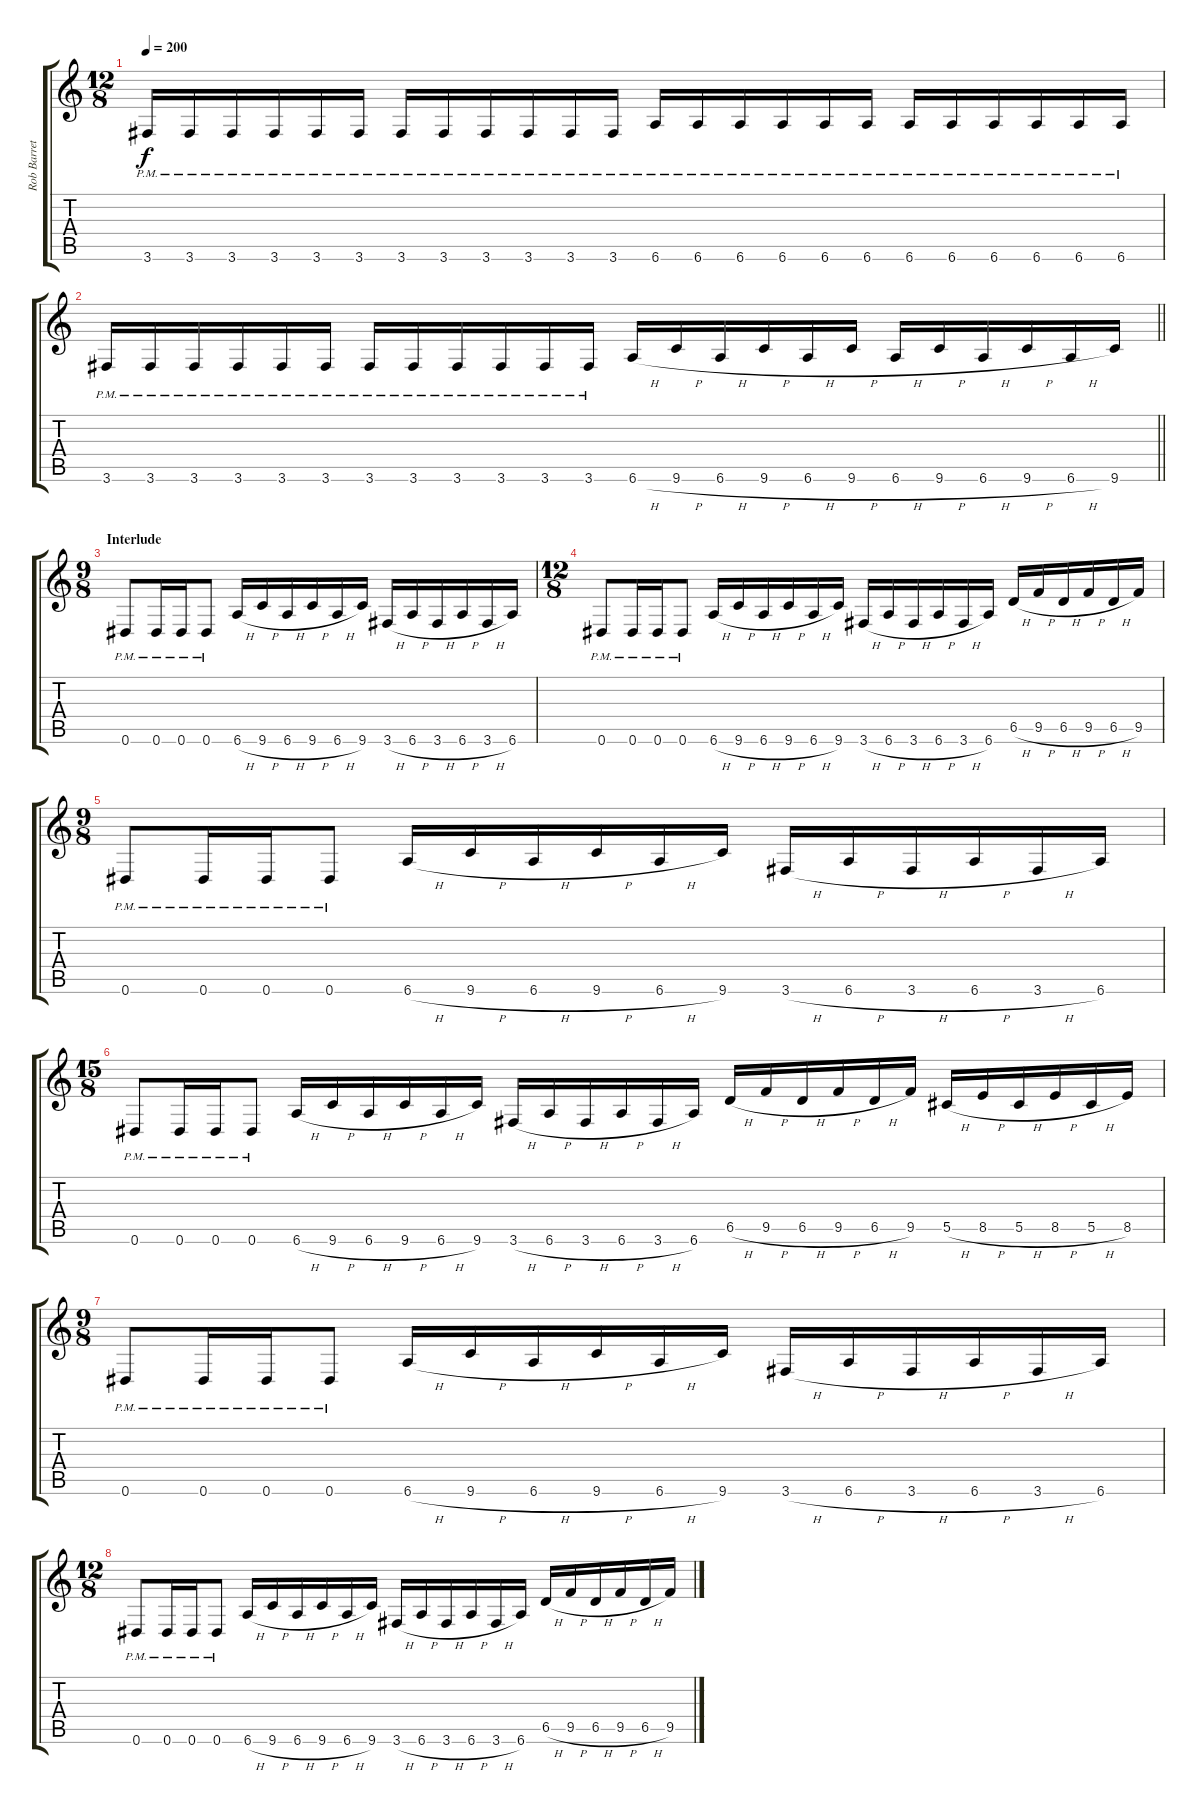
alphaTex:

\track ("Rob Barrett" "Rob Barret") {instrument distortionguitar}
\staff {score tabs}
\tuning (Eb4 Bb3 Gb3 Db3 Ab2 Eb2) {hide}
\ts (12 8)
\tempo 200
\clef g2
\ks c
3.6{pm}.16{dy f} 3.6{pm}.16 3.6{pm}.16 3.6{pm}.16 3.6{pm}.16 3.6{pm}.16 3.6{pm}.16 3.6{pm}.16 3.6{pm}.16 3.6{pm}.16 3.6{pm}.16 3.6{pm}.16 6.6{pm}.16 6.6{pm}.16 6.6{pm}.16 6.6{pm}.16 6.6{pm}.16 6.6{pm}.16 6.6{pm}.16 6.6{pm}.16 6.6{pm}.16 6.6{pm}.16 6.6{pm}.16 6.6{pm}.16 |
\barLineRight lightlight
3.6{pm}.16 3.6{pm}.16 3.6{pm}.16 3.6{pm}.16 3.6{pm}.16 3.6{pm}.16 3.6{pm}.16 3.6{pm}.16 3.6{pm}.16 3.6{pm}.16 3.6{pm}.16 3.6{pm}.16 6.6{h}.16 9.6{h}.16 6.6{h}.16 9.6{h}.16 6.6{h}.16 9.6{h}.16 6.6{h}.16 9.6{h}.16 6.6{h}.16 9.6{h}.16 6.6{h}.16 9.6.16 |
\ts (9 8)
\section ("" "Interlude")
0.6{pm}.8 0.6{pm}.16 0.6{pm}.16 0.6{pm}.8 6.6{h}.16 9.6{h}.16 6.6{h}.16 9.6{h}.16 6.6{h}.16 9.6.16 3.6{h}.16 6.6{h}.16 3.6{h}.16 6.6{h}.16 3.6{h}.16 6.6.16 |
\ts (12 8)
0.6{pm}.8 0.6{pm}.16 0.6{pm}.16 0.6{pm}.8 6.6{h}.16 9.6{h}.16 6.6{h}.16 9.6{h}.16 6.6{h}.16 9.6.16 3.6{h}.16 6.6{h}.16 3.6{h}.16 6.6{h}.16 3.6{h}.16 6.6.16 6.5{h}.16 9.5{h}.16 6.5{h}.16 9.5{h}.16 6.5{h}.16 9.5.16 |
\ts (9 8)
0.6{pm}.8 0.6{pm}.16 0.6{pm}.16 0.6{pm}.8 6.6{h}.16 9.6{h}.16 6.6{h}.16 9.6{h}.16 6.6{h}.16 9.6.16 3.6{h}.16 6.6{h}.16 3.6{h}.16 6.6{h}.16 3.6{h}.16 6.6.16 |
\ts (15 8)
0.6{pm}.8 0.6{pm}.16 0.6{pm}.16 0.6{pm}.8 6.6{h}.16 9.6{h}.16 6.6{h}.16 9.6{h}.16 6.6{h}.16 9.6.16 3.6{h}.16 6.6{h}.16 3.6{h}.16 6.6{h}.16 3.6{h}.16 6.6.16 6.5{h}.16 9.5{h}.16 6.5{h}.16 9.5{h}.16 6.5{h}.16 9.5.16 5.5{h}.16 8.5{h}.16 5.5{h}.16 8.5{h}.16 5.5{h}.16 8.5.16 |
\ts (9 8)
0.6{pm}.8 0.6{pm}.16 0.6{pm}.16 0.6{pm}.8 6.6{h}.16 9.6{h}.16 6.6{h}.16 9.6{h}.16 6.6{h}.16 9.6.16 3.6{h}.16 6.6{h}.16 3.6{h}.16 6.6{h}.16 3.6{h}.16 6.6.16 |
\ts (12 8)
0.6{pm}.8 0.6{pm}.16 0.6{pm}.16 0.6{pm}.8 6.6{h}.16 9.6{h}.16 6.6{h}.16 9.6{h}.16 6.6{h}.16 9.6.16 3.6{h}.16 6.6{h}.16 3.6{h}.16 6.6{h}.16 3.6{h}.16 6.6.16 6.5{h}.16 9.5{h}.16 6.5{h}.16 9.5{h}.16 6.5{h}.16 9.5.16
